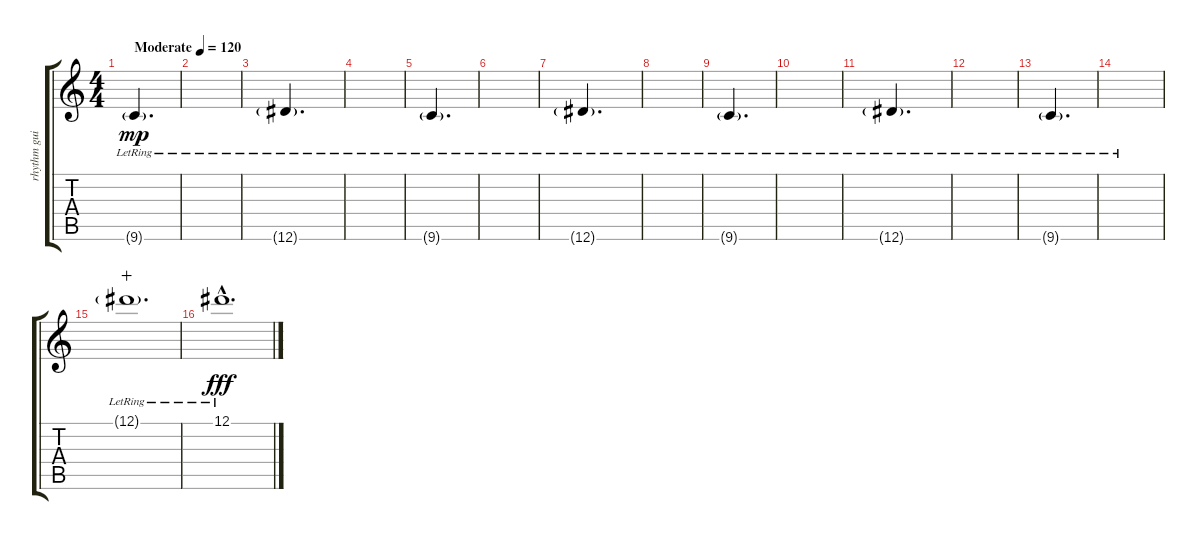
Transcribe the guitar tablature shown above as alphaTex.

\track ("rhythm guitar #1" "rhythm gui") {instrument electricguitarclean}
\staff {score tabs}
\tuning (Eb4 Bb3 Gb3 Db3 Ab2 Eb2) {hide}
\ts (4 4)
\tempo (120 "Moderate")
\clef g2
\ks c
9.6{g lr}.4{d dy mp instrument electricguitarclean} |
|
12.6{g lr}.4{d} |
|
9.6{g lr}.4{d} |
|
12.6{g lr}.4{d} |
|
9.6{g lr}.4{d} |
|
12.6{g lr}.4{d} |
|
9.6{g lr}.4{d} |
|
12.1{g lr}.1{d wahc} |
12.1{hac lr}.1{d dy fff}
